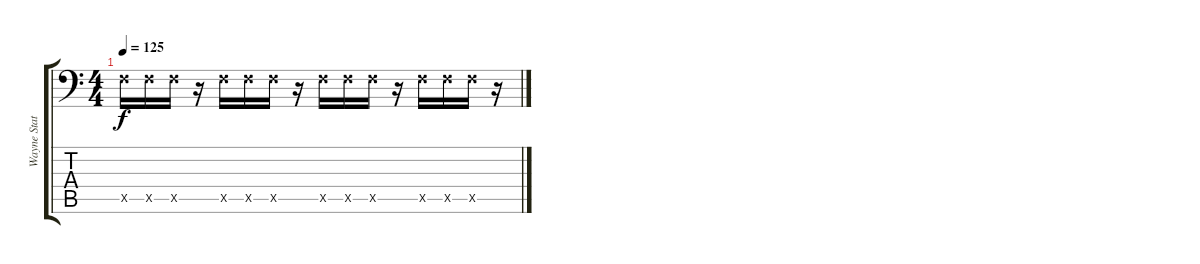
\track ("Wayne Static" "Wayne Stat") {instrument distortionguitar}
\staff {score tabs}
\tuning (C4 G3 Eb3 Bb2 F2 Bb1) {hide}
\ts (4 4)
\tempo 125
\clef f4
\ks c
0.5{x}.16{dy f} 0.5{x}.16 0.5{x}.16 r.16 0.5{x}.16 0.5{x}.16 0.5{x}.16 r.16 0.5{x}.16 0.5{x}.16 0.5{x}.16 r.16 0.5{x}.16 0.5{x}.16 0.5{x}.16 r.16
